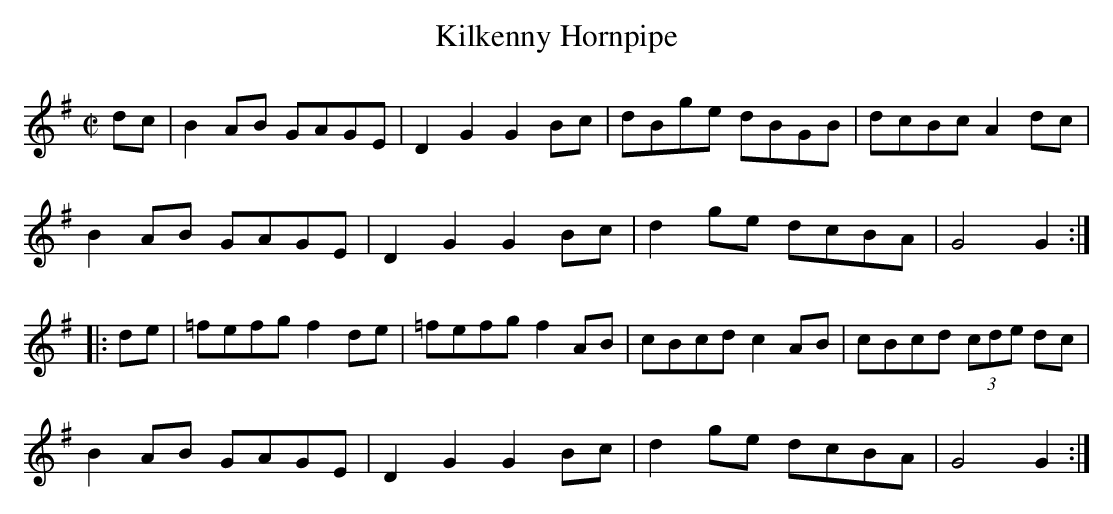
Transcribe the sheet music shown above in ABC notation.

X:1
T:Kilkenny Hornpipe
M:C|
L:1/8
K:G
dc|B2 AB GAGE|D2G2G2 Bc|dBge dBGB|dcBc A2 dc|
B2 AB GAGE|D2G2G2 Bc|d2 ge dcBA|G4 G2:|
|:de|=fefg f2 de|=fefg f2 AB|cBcd c2 AB|cBcd (3cde dc|
B2 AB GAGE|D2G2G2 Bc|d2 ge dcBA|G4 G2:|
